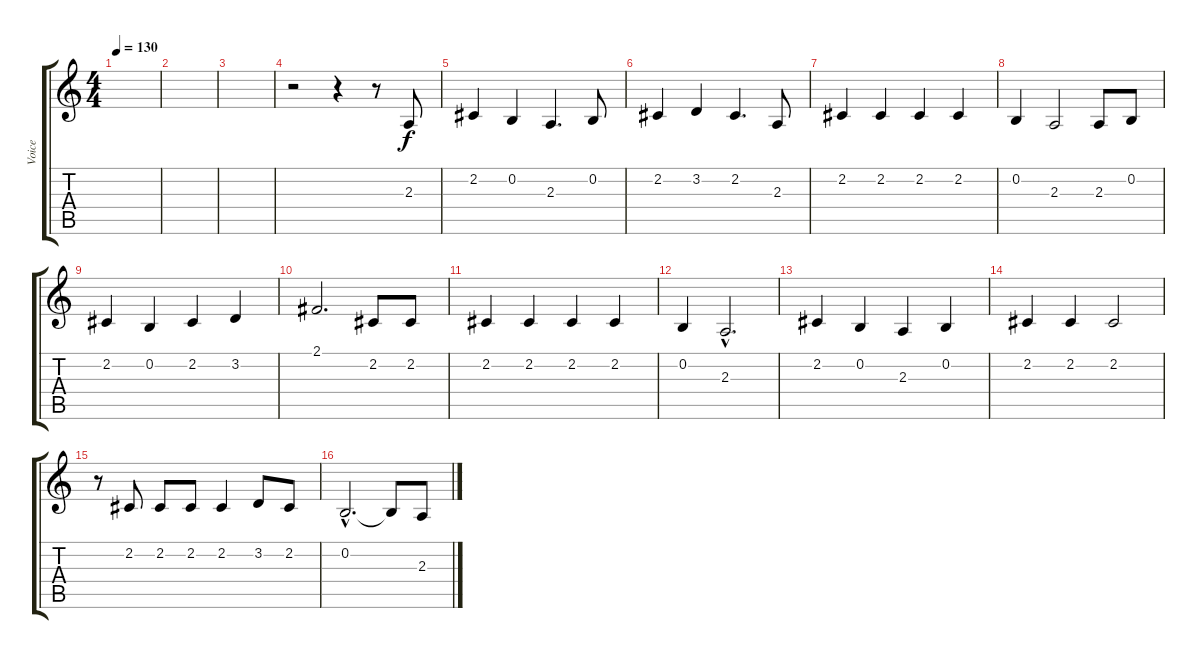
\track ("Voice" "Voice") {instrument choiraahs}
\staff {score tabs}
\tuning (E4 B3 G3 D3 A2 D2) {hide}
\ts (4 4)
\tempo 130
\clef g2
\ks c
|
|
|
r.2 r.4 r.8 2.3.8 |
2.2.4 0.2.4 2.3.4{d} 0.2.8 |
2.2.4 3.2.4 2.2.4{d} 2.3.8 |
2.2.4 2.2.4 2.2.4 2.2.4 |
0.2.4 2.3.2 2.3.8 0.2.8 |
2.2.4 0.2.4 2.2.4 3.2.4 |
2.1.2{d} 2.2.8 2.2.8 |
2.2.4 2.2.4 2.2.4 2.2.4 |
0.2.4 2.3{hac}.2{d} |
2.2.4 0.2.4 2.3.4 0.2.4 |
2.2.4 2.2.4 2.2.2 |
r.8 2.2.8 2.2.8 2.2.8 2.2.4 3.2.8 2.2.8 |
0.2{hac}.2{d} 0.2{t}.8 2.3.8
